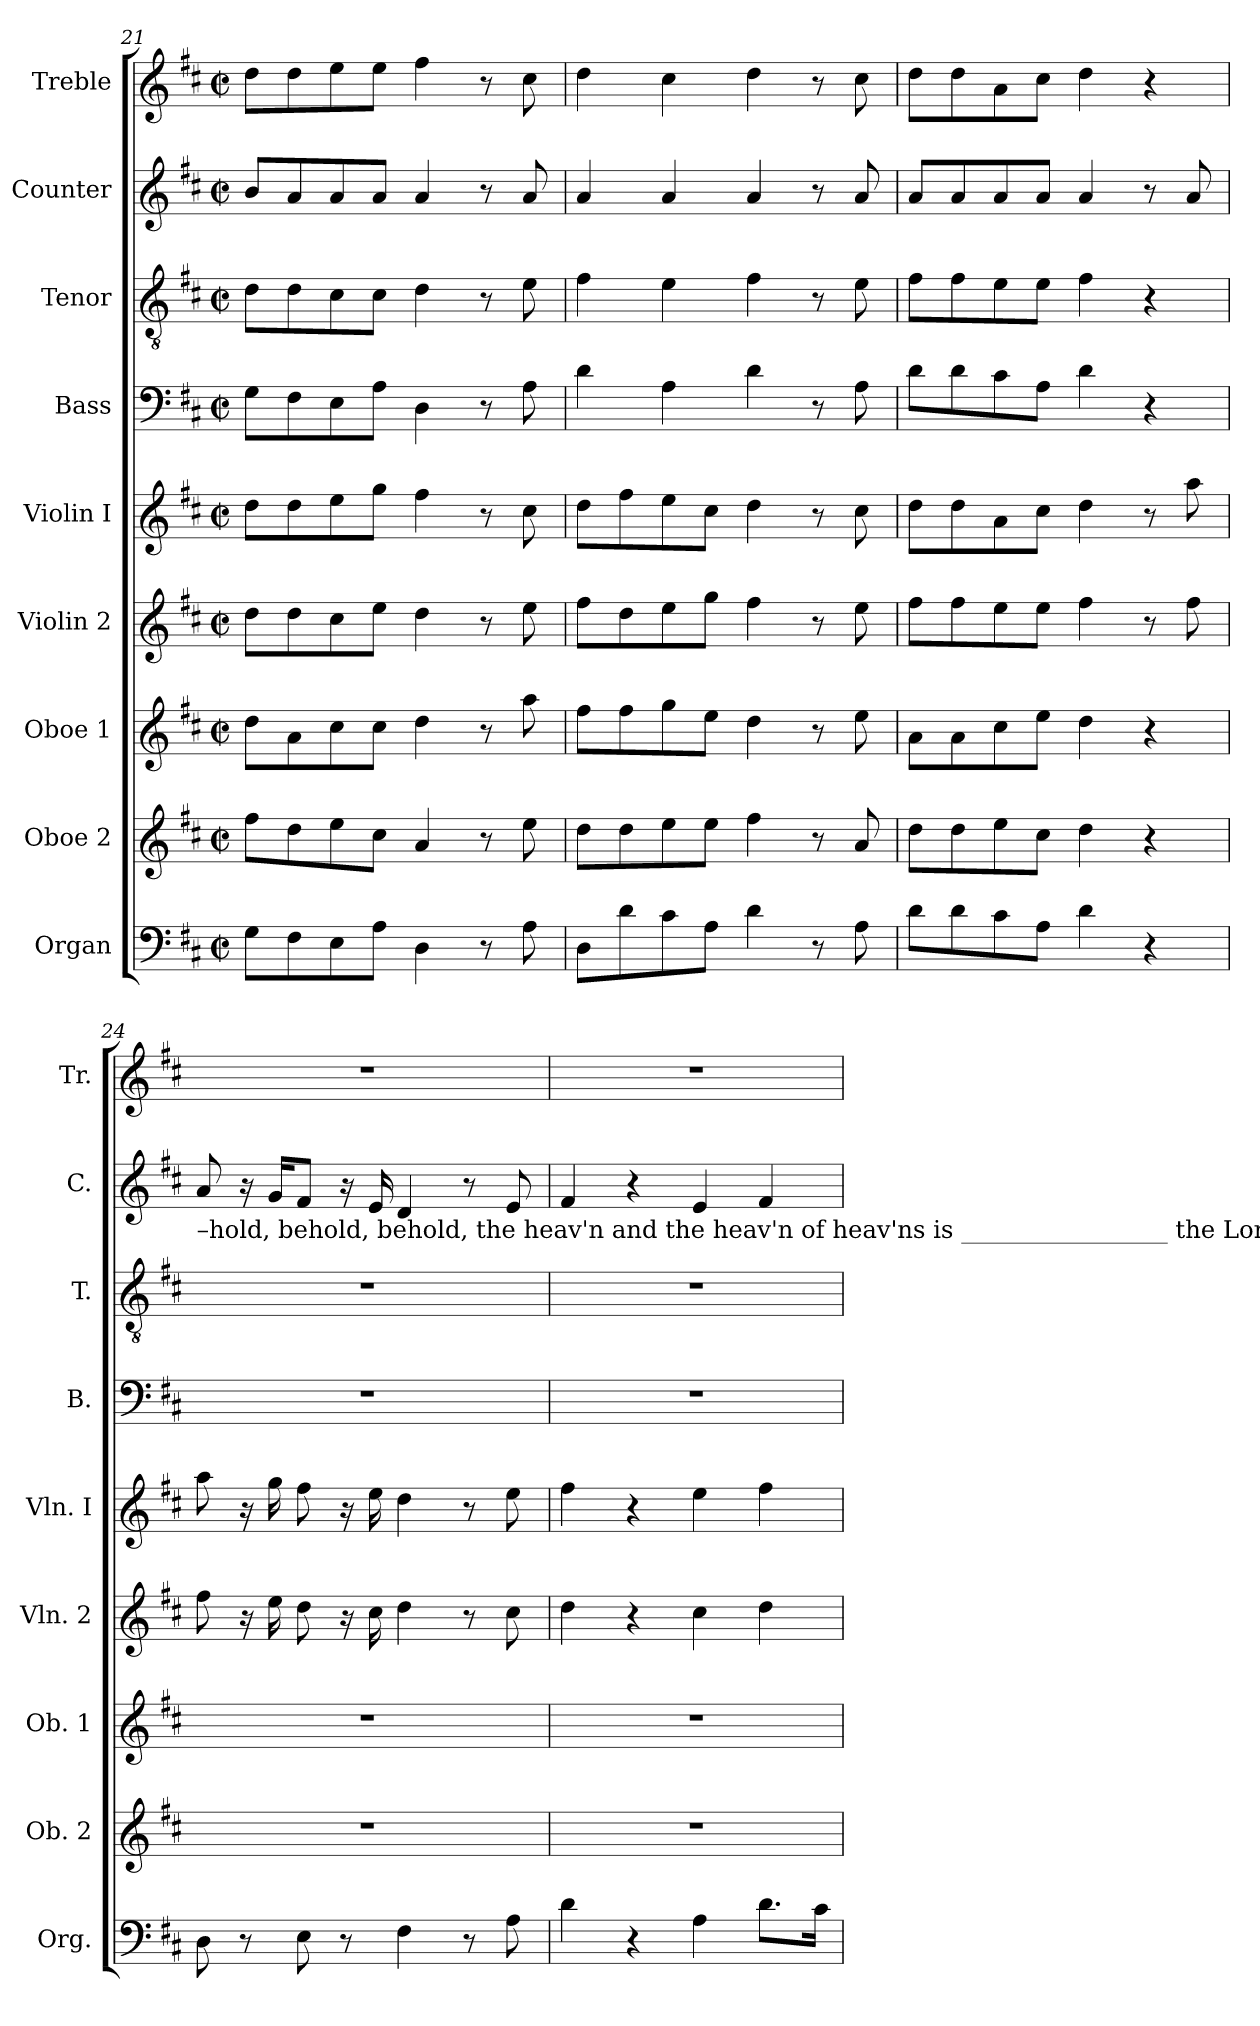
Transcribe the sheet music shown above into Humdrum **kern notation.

**kern	**kern	**kern	**kern	**kern	**kern	**kern	**kern	**kern
*part9	*part8	*part7	*part6	*part5	*part4	*part3	*part2	*part1
*staff9	*staff8	*staff7	*staff6	*staff5	*staff4	*staff3	*staff2	*staff1
*I"Organ	*I"Oboe 2	*I"Oboe 1	*I"Violin 2	*I"Violin  I	*I"Bass	*I"Tenor	*I"Counter	*I"Treble
*I'Org.	*I'Ob. 2	*I'Ob. 1	*I'Vln. 2	*I'Vln.  I	*I'B.	*I'T.	*I'C.	*I'Tr.
*clefF4	*clefG2	*clefG2	*clefG2	*clefG2	*clefF4	*clefGv2	*clefG2	*clefG2
*k[f#c#]	*k[f#c#]	*k[f#c#]	*k[f#c#]	*k[f#c#]	*k[f#c#]	*k[f#c#]	*k[f#c#]	*k[f#c#]
*M2/2	*M2/2	*M2/2	*M2/2	*M2/2	*M2/2	*M2/2	*M2/2	*M2/2
*met(c|)	*met(c|)	*met(c|)	*met(c|)	*met(c|)	*met(c|)	*met(c|)	*met(c|)	*met(c|)
=21	=21	=21	=21	=21	=21	=21	=21	=21
8G\L	8ff#\L	8dd\L	8dd\L	8dd\L	8G\L	8d\L	8b/L	8dd\L
8F#\	8dd\	8a\	8dd\	8dd\	8F#\	8d\	8a/	8dd\
8E\	8ee\	8cc#\	8cc#\	8ee\	8E\	8c#\	8a/	8ee\
8A\J	8cc#\J	8cc#\J	8ee\J	8gg\J	8A\J	8c#\J	8a/J	8ee\J
4D\	4a/	4dd\	4dd\	4ff#\	4D\	4d\	4a/	4ff#\
8r	8r	8r	8r	8r	8r	8r	8r	8r
8A\	8ee\	8aa\	8ee\	8cc#\	8A\	8e\	8a/	8cc#\
=22	=22	=22	=22	=22	=22	=22	=22	=22
8D\L	8dd\L	8ff#\L	8ff#\L	8dd\L	4d\	4f#\	4a/	4dd\
8d\	8dd\	8ff#\	8dd\	8ff#\	.	.	.	.
8c#\	8ee\	8gg\	8ee\	8ee\	4A\	4e\	4a/	4cc#\
8A\J	8ee\J	8ee\J	8gg\J	8cc#\J	.	.	.	.
4d\	4ff#\	4dd\	4ff#\	4dd\	4d\	4f#\	4a/	4dd\
8r	8r	8r	8r	8r	8r	8r	8r	8r
8A\	8a/	8ee\	8ee\	8cc#\	8A\	8e\	8a/	8cc#\
=23	=23	=23	=23	=23	=23	=23	=23	=23
8d\L	8dd\L	8a\L	8ff#\L	8dd\L	8d\L	8f#\L	8a/L	8dd\L
8d\	8dd\	8a\	8ff#\	8dd\	8d\	8f#\	8a/	8dd\
8c#\	8ee\	8cc#\	8ee\	8a\	8c#\	8e\	8a/	8a\
8A\J	8cc#\J	8ee\J	8ee\J	8cc#\J	8A\J	8e\J	8a/J	8cc#\J
4d\	4dd\	4dd\	4ff#\	4dd\	4d\	4f#\	4a/	4dd\
4r	4r	4r	8r	8r	4r	4r	8r	4r
.	.	.	8ff#\	8aa\	.	.	8a/	.
!!LO:LB:g=z
=24	=24	=24	=24	=24	=24	=24	=24	=24
!	!	!	!	!	!	!	!LO:TX:b:t=–hold, behold,  behold,     the   heav'n  and  the   heav'n  of  heav'ns  is _________________  the   Lord's,  the earth al –	!
8D\	1r	1r	8ff#\	8aa\	1r	1r	8a/	1r
8r	.	.	16r	16r	.	.	16r	.
.	.	.	16ee\	16gg\	.	.	16g/KL	.
8E\	.	.	8dd\	8ff#\	.	.	8f#/J	.
8r	.	.	16r	16r	.	.	16r	.
.	.	.	16cc#\	16ee\	.	.	16e/	.
4F#\	.	.	4dd\	4dd\	.	.	4d/	.
8r	.	.	8r	8r	.	.	8r	.
8A\	.	.	8cc#\	8ee\	.	.	8e/	.
=25	=25	=25	=25	=25	=25	=25	=25	=25
4d\	1r	1r	4dd\	4ff#\	1r	1r	4f#/	1r
4r	.	.	4r	4r	.	.	4r	.
4A\	.	.	4cc#\	4ee\	.	.	4e/	.
8.d\L	.	.	4dd\	4ff#\	.	.	4f#/	.
16c#\Jk	.	.	.	.	.	.	.	.
=	=	=	=	=	=	=	=	=
*-	*-	*-	*-	*-	*-	*-	*-	*-
